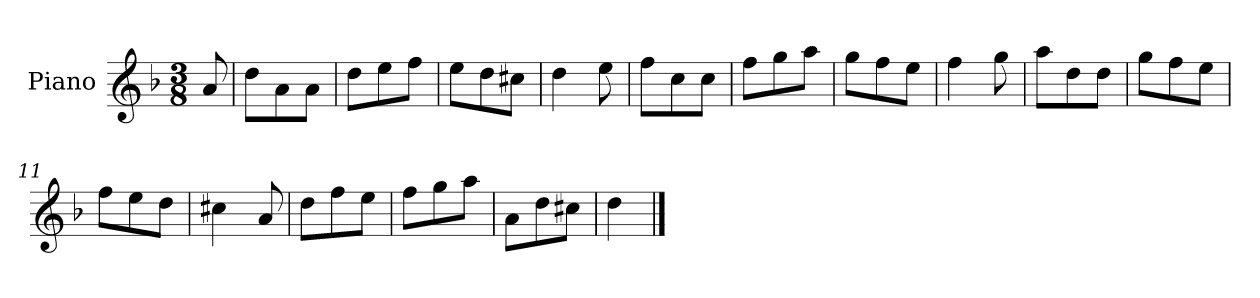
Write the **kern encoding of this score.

**kern
*part1
*staff1
*I"Piano
*I'Pno.
*clefG2
*k[b-]
*M3/8
=
8a/
=1
8dd\L
8a\
8a\J
=2
8dd\L
8ee\
8ff\J
=3
8ee\L
8dd\
8cc#X\J
=4
4dd\
8ee\
=5
8ff\L
8cc\
8cc\J
=6
8ff\L
8gg\
8aa\J
=7
8gg\L
8ff\
8ee\J
=8
4ff\
8gg\
=9
8aa\L
8dd\
8dd\J
=10
8gg\L
8ff\
8ee\J
!!LO:LB:g=z
=11
8ff\L
8ee\
8dd\J
=12
4cc#X\
8a/
=13
8dd\L
8ff\
8ee\J
=14
8ff\L
8gg\
8aa\J
=15
8a\L
8dd\
8cc#X\J
=16
4dd\
==
*-
